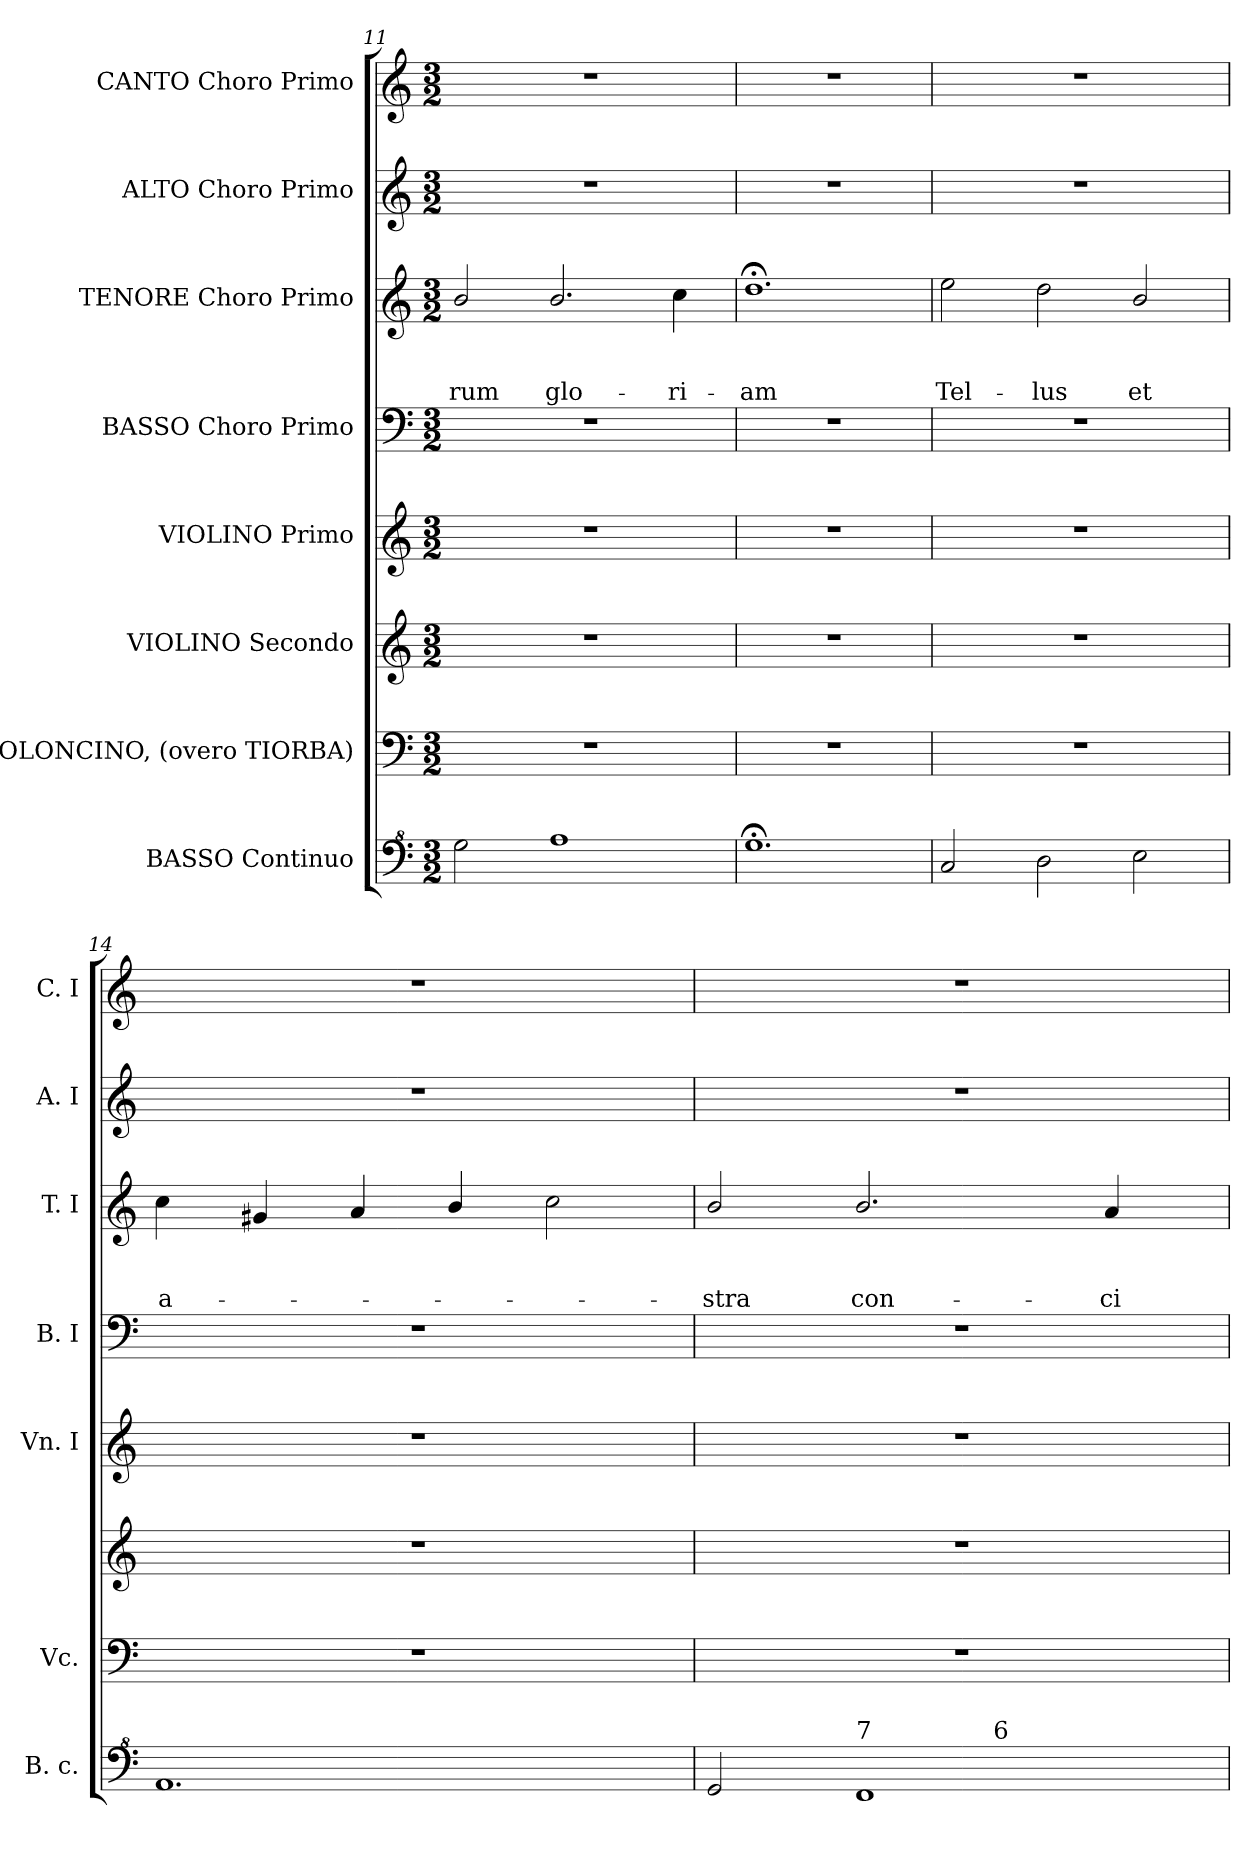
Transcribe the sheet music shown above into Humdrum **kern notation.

**kern	**kern	**kern	**kern	**kern	**kern	**text	**text	**text	**kern	**kern
*part8	*part7	*part6	*part5	*part4	*part3	*part3	*part3	*part3	*part2	*part1
*staff8	*staff7	*staff6	*staff5	*staff4	*staff3	*staff3	*staff3	*staff3	*staff2	*staff1
*I"BASSO Continuo	*I"VIOLONCINO, (overo TIORBA)	*I"VIOLINO Secondo	*I"VIOLINO Primo	*I"BASSO Choro Primo	*I"TENORE Choro Primo	*	*	*	*I"ALTO Choro Primo	*I"CANTO Choro Primo
*I'B. c.	*I'Vc.	*	*I'Vn. I	*I'B. I	*I'T. I	*	*	*	*I'A. I	*I'C. I
*clefF^4	*clefF4	*clefG2	*clefG2	*clefF4	*clefG2	*	*	*	*clefG2	*clefG2
*ITrd7c12	*	*	*	*	*	*	*	*	*	*
*k[]	*k[]	*k[]	*k[]	*k[]	*k[]	*	*	*	*k[]	*k[]
*C:	*C:	*C:	*C:	*C:	*C:	*	*	*	*C:	*C:
*M3/2	*M3/2	*M3/2	*M3/2	*M3/2	*M3/2	*	*	*	*M3/2	*M3/2
=11	=11	=11	=11	=11	=11	=11	=11	=11	=11	=11
!	!LO:N:vis=1	!LO:N:vis=1	!LO:N:vis=1	!LO:N:vis=1	!	!	!	!LO:LY:b	!LO:N:vis=1	!LO:N:vis=1
2G\	1.r	1.r	1.r	1.r	2b/	.	.	-rum	1.r	1.r
!	!	!	!	!	!	!	!	!LO:LY:b	!	!
1A	.	.	.	.	2.b/	.	.	glo-	.	.
!	!	!	!	!	!	!	!	!LO:LY:b	!	!
.	.	.	.	.	4cc\	.	.	-ri-	.	.
=12	=12	=12	=12	=12	=12	=12	=12	=12	=12	=12
!	!LO:N:vis=1	!LO:N:vis=1	!LO:N:vis=1	!LO:N:vis=1	!	!	!	!LO:LY:b	!LO:N:vis=1	!LO:N:vis=1
1.G;<	1.r	1.r	1.r	1.r	1.dd;<	.	.	-am	1.r	1.r
=13	=13	=13	=13	=13	=13	=13	=13	=13	=13	=13
!	!LO:N:vis=1	!LO:N:vis=1	!LO:N:vis=1	!LO:N:vis=1	!	!	!	!LO:LY:b	!LO:N:vis=1	!LO:N:vis=1
2C/	1.r	1.r	1.r	1.r	2ee\	.	.	Tel-	1.r	1.r
!	!	!	!	!	!	!	!	!LO:LY:b	!	!
2D\	.	.	.	.	2dd\	.	.	-lus	.	.
!	!	!	!	!	!	!	!	!LO:LY:b	!	!
2E\	.	.	.	.	2b/	.	.	et	.	.
=14	=14	=14	=14	=14	=14	=14	=14	=14	=14	=14
!	!LO:N:vis=1	!LO:N:vis=1	!LO:N:vis=1	!LO:N:vis=1	!	!	!	!LO:LY:b	!LO:N:vis=1	!LO:N:vis=1
1.AA	1.r	1.r	1.r	1.r	4cc\	.	.	a-	1.r	1.r
.	.	.	.	.	4g#X/	.	.	.	.	.
.	.	.	.	.	4a/	.	.	.	.	.
.	.	.	.	.	4b/	.	.	.	.	.
.	.	.	.	.	2cc\	.	.	.	.	.
!!LO:PB:g=z
=15	=15	=15	=15	=15	=15	=15	=15	=15	=15	=15
!	!LO:N:vis=1	!LO:N:vis=1	!LO:N:vis=1	!LO:N:vis=1	!	!	!	!LO:LY:b	!LO:N:vis=1	!LO:N:vis=1
*^	*	*	*	*	*	*	*	*	*	*
2GG</	2...ryy	1.r	1.r	1.r	1.r	2b/	.	.	-stra	1.r	1.r
!LO:TX:a:t=7	!	!	!	!	!	!	!	!	!	!	!
!	!	!	!	!	!	!	!	!	!LO:LY:b	!	!
1FF	.	.	.	.	.	2.b/	.	.	con-	.	.
!	!LO:TX:a:t=6	!	!	!	!	!	!	!	!	!	!
.	2ryy	.	.	.	.	.	.	.	.	.	.
!	!	!	!	!	!	!	!	!	!LO:LY:b	!	!
.	.	.	.	.	.	4a/	.	.	-ci-	.	.
.	16ryy	.	.	.	.	.	.	.	.	.	.
*v	*v	*	*	*	*	*	*	*	*	*	*
=	=	=	=	=	=	=	=	=	=	=
*-	*-	*-	*-	*-	*-	*-	*-	*-	*-	*-
